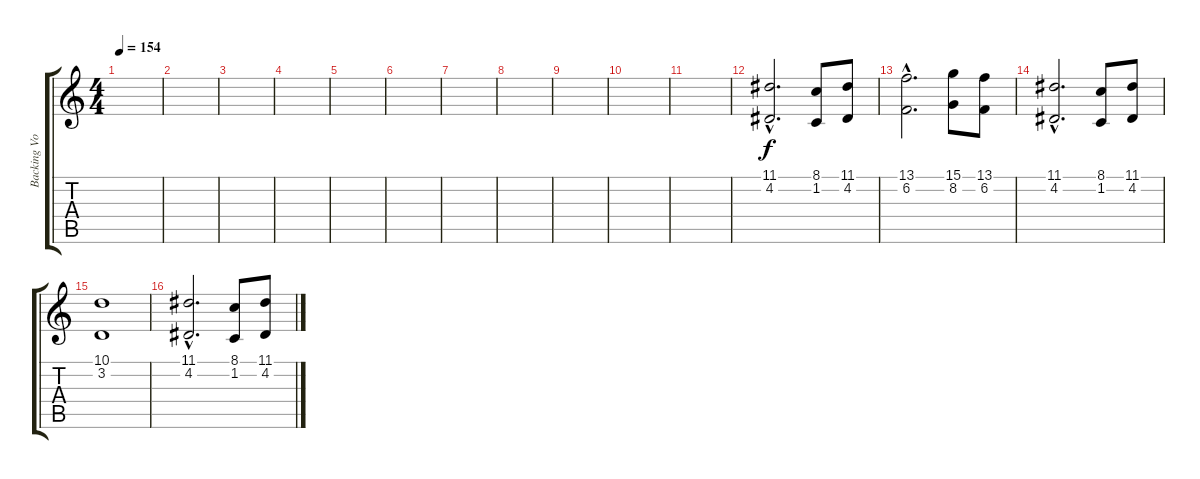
\track ("Backing Voices" "Backing Vo") {instrument choiraahs}
\staff {score tabs}
\tuning (E4 B3 G3 D3 A2 E2) {hide}
\ts (4 4)
\tempo 154
\clef g2
\ks c
|
|
|
|
|
|
|
|
|
|
|
(11.1{hac} 4.2{hac}).2{d} (8.1 1.2).8 (11.1 4.2).8 |
(13.1{hac} 6.2{hac}).2{d} (15.1 8.2).8 (13.1 6.2).8 |
(11.1{hac} 4.2{hac}).2{d} (8.1 1.2).8 (11.1 4.2).8 |
(10.1 3.2).1 |
(11.1{hac} 4.2{hac}).2{d} (8.1 1.2).8 (11.1 4.2).8
